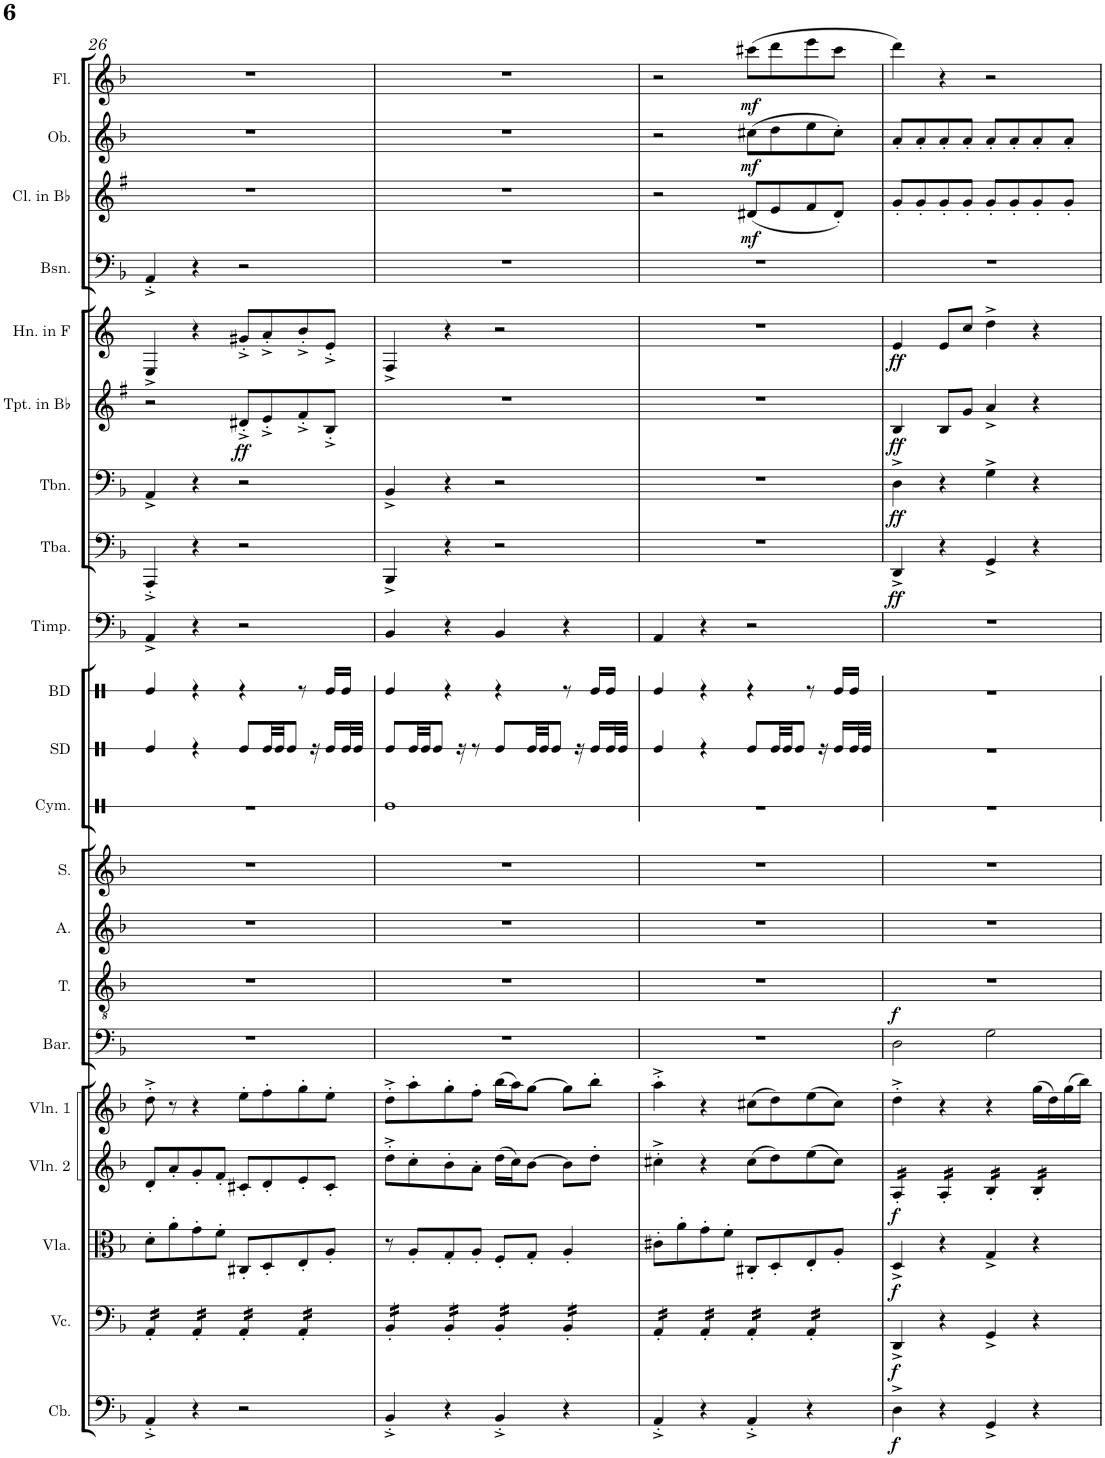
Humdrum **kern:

**kern	**dynam	**kern	**dynam	**kern	**dynam	**kern	**dynam	**kern	**kern	**dynam	**kern	**kern	**kern	**kern	**kern	**kern	**kern	**kern	**dynam	**kern	**dynam	**kern	**dynam	**kern	**dynam	**kern	**kern	**dynam	**kern	**dynam	**kern	**dynam
*part21	*part21	*part20	*part20	*part19	*part19	*part18	*part18	*part17	*part16	*part16	*part15	*part14	*part13	*part12	*part11	*part10	*part9	*part8	*part8	*part7	*part7	*part6	*part6	*part5	*part5	*part4	*part3	*part3	*part2	*part2	*part1	*part1
*staff21	*staff21	*staff20	*staff20	*staff19	*staff19	*staff18	*staff18	*staff17	*staff16	*staff16	*staff15	*staff14	*staff13	*staff12	*staff11	*staff10	*staff9	*staff8	*staff8	*staff7	*staff7	*staff6	*staff6	*staff5	*staff5	*staff4	*staff3	*staff3	*staff2	*staff2	*staff1	*staff1
*I"Contrabass	*	*I"Violoncello	*	*I"Viola	*	*I"Violin II	*	*I"Violin I	*I"Baritone	*	*I"Tenor	*I"Alto	*I"Soprano	*I"Cymbals	*I"Snare Drum	*I"Bass Drum	*I"Timpani	*I"Tuba	*	*I"Trombone	*	*I"Trumpet in Bb	*	*I"Horn in F	*	*I"Bassoon	*I"Clarinet in Bb	*	*I"Oboe	*	*I"Flute	*
*I'Cb.	*	*I'Vc.	*	*I'Vla.	*	*I'Vln. 2	*	*I'Vln. 1	*I'Bar.	*	*I'T.	*I'A.	*I'S.	*I'Cym.	*I'SD	*I'BD	*I'Timp.	*I'Tba.	*	*I'Tbn.	*	*I'Tpt. in Bb	*	*I'Hn. in F	*	*I'Bsn.	*I'Cl. in Bb	*	*I'Ob.	*	*I'Fl.	*
!!LO:PB:g=z
*clefF4	*	*clefF4	*	*clefC3	*	*clefG2	*	*clefG2	*clefF4	*	*clefGv2	*clefG2	*clefG2	*clefX	*clefX	*clefX	*clefF4	*clefF4	*	*clefF4	*	*clefG2	*	*clefG2	*	*clefF4	*clefG2	*	*clefG2	*	*clefG2	*
*Trd7c12	*	*	*	*	*	*	*	*	*	*	*	*	*	*	*	*	*	*	*	*	*	*Trd1c2	*	*Trd4c7	*	*	*Trd1c2	*	*	*	*	*
*k[b-]	*	*k[b-]	*	*k[b-]	*	*k[b-]	*	*k[b-]	*k[b-]	*	*k[b-]	*k[b-]	*k[b-]	*k[]	*k[]	*k[]	*k[b-]	*k[b-]	*	*k[b-]	*	*k[f#]	*	*k[]	*	*k[b-]	*k[f#]	*	*k[b-]	*	*k[b-]	*
*M4/4	*	*M4/4	*	*M4/4	*	*M4/4	*	*M4/4	*M4/4	*	*M4/4	*M4/4	*M4/4	*M4/4	*M4/4	*M4/4	*M4/4	*M4/4	*	*M4/4	*	*M4/4	*	*M4/4	*	*M4/4	*M4/4	*	*M4/4	*	*M4/4	*
=26	=26	=26	=26	=26	=26	=26	=26	=26	=26	=26	=26	=26	=26	=26	=26	=26	=26	=26	=26	=26	=26	=26	=26	=26	=26	=26	=26	=26	=26	=26	=26	=26
*	*	*tremolo	*	*	*	*	*	*	*	*	*	*	*	*	*	*	*	*	*	*	*	*	*	*	*	*	*	*	*	*	*	*
4AA'^/	.	16AA'/LL	.	8d'\L	.	8d'/L	.	8dd'^\	1r	.	1r	1r	1r	1r	4Re/	4Re/	4AA^/	4AAA'^/	.	4AA^/	.	2r	.	4E^/	.	4AA'^/	1r	.	1r	.	1r	.
.	.	16AA'/	.	.	.	.	.	.	.	.	.	.	.	.	.	.	.	.	.	.	.	.	.	.	.	.	.	.	.	.	.	.
.	.	16AA'/	.	8a'\	.	8a'/	.	8r	.	.	.	.	.	.	.	.	.	.	.	.	.	.	.	.	.	.	.	.	.	.	.	.
.	.	16AA'/JJ	.	.	.	.	.	.	.	.	.	.	.	.	.	.	.	.	.	.	.	.	.	.	.	.	.	.	.	.	.	.
4r	.	16AA'/LL	.	8g'\	.	8g'/	.	4r	.	.	.	.	.	.	4r	4r	4r	4r	.	4r	.	.	.	4r	.	4r	.	.	.	.	.	.
.	.	16AA'/	.	.	.	.	.	.	.	.	.	.	.	.	.	.	.	.	.	.	.	.	.	.	.	.	.	.	.	.	.	.
.	.	16AA'/	.	8f'\J	.	8f'/J	.	.	.	.	.	.	.	.	.	.	.	.	.	.	.	.	.	.	.	.	.	.	.	.	.	.
.	.	16AA'/JJ	.	.	.	.	.	.	.	.	.	.	.	.	.	.	.	.	.	.	.	.	.	.	.	.	.	.	.	.	.	.
!	!	!	!	!	!	!	!	!	!	!	!	!	!	!	!	!	!	!	!	!	!	!	!LO:DY:b	!	!	!	!	!	!	!	!	!
2r	.	16AA'/LL	.	8C#X'/L	.	8c#X'/L	.	8ee'\L	.	.	.	.	.	.	8Re/L	4r	2r	2r	.	2r	.	8d#X'^/L	ff	8g#X'^/L	.	2r	.	.	.	.	.	.
.	.	16AA'/	.	.	.	.	.	.	.	.	.	.	.	.	.	.	.	.	.	.	.	.	.	.	.	.	.	.	.	.	.	.
.	.	16AA'/	.	8D'/	.	8d'/	.	8ff'\	.	.	.	.	.	.	32Re/LL	.	.	.	.	.	.	8e'^/	.	8a'^/	.	.	.	.	.	.	.	.
.	.	.	.	.	.	.	.	.	.	.	.	.	.	.	32Re/JJ	.	.	.	.	.	.	.	.	.	.	.	.	.	.	.	.	.
.	.	16AA'/JJ	.	.	.	.	.	.	.	.	.	.	.	.	8Re/J	.	.	.	.	.	.	.	.	.	.	.	.	.	.	.	.	.
.	.	16AA'/LL	.	8E'/	.	8e'/	.	8gg'\	.	.	.	.	.	.	.	8r	.	.	.	.	.	8f#'^/	.	8b'^/	.	.	.	.	.	.	.	.
.	.	16AA'/	.	.	.	.	.	.	.	.	.	.	.	.	16r	.	.	.	.	.	.	.	.	.	.	.	.	.	.	.	.	.
.	.	16AA'/	.	8A'/J	.	8c#'/J	.	8ee'\J	.	.	.	.	.	.	16Re/LL	16Re/LL	.	.	.	.	.	8B'^/J	.	8e'^/J	.	.	.	.	.	.	.	.
.	.	16AA'/JJ	.	.	.	.	.	.	.	.	.	.	.	.	32Re/L	16Re/JJ	.	.	.	.	.	.	.	.	.	.	.	.	.	.	.	.
.	.	.	.	.	.	.	.	.	.	.	.	.	.	.	32Re/JJJ	.	.	.	.	.	.	.	.	.	.	.	.	.	.	.	.	.
=27	=27	=27	=27	=27	=27	=27	=27	=27	=27	=27	=27	=27	=27	=27	=27	=27	=27	=27	=27	=27	=27	=27	=27	=27	=27	=27	=27	=27	=27	=27	=27	=27
4BB-'^/	.	16BB-'/LL	.	8r	.	8dd'^\L	.	8dd'^\L	1r	.	1r	1r	1r	1Re	8Re/L	4Re/	4BB-/	4BBB-^/	.	4BB-^/	.	1r	.	4F^/	.	1r	1r	.	1r	.	1r	.
.	.	16BB-'/	.	.	.	.	.	.	.	.	.	.	.	.	.	.	.	.	.	.	.	.	.	.	.	.	.	.	.	.	.	.
.	.	16BB-'/	.	8A'/L	.	8cc'\	.	8aa'\	.	.	.	.	.	.	32Re/LL	.	.	.	.	.	.	.	.	.	.	.	.	.	.	.	.	.
.	.	.	.	.	.	.	.	.	.	.	.	.	.	.	32Re/JJ	.	.	.	.	.	.	.	.	.	.	.	.	.	.	.	.	.
.	.	16BB-'/JJ	.	.	.	.	.	.	.	.	.	.	.	.	8Re/J	.	.	.	.	.	.	.	.	.	.	.	.	.	.	.	.	.
4r	.	16BB-'/LL	.	8G'/	.	8b-'\	.	8gg'\	.	.	.	.	.	.	.	4r	4r	4r	.	4r	.	.	.	4r	.	.	.	.	.	.	.	.
.	.	16BB-'/	.	.	.	.	.	.	.	.	.	.	.	.	16r	.	.	.	.	.	.	.	.	.	.	.	.	.	.	.	.	.
.	.	16BB-'/	.	8A'/J	.	8a'\J	.	8ff'\J	.	.	.	.	.	.	8r	.	.	.	.	.	.	.	.	.	.	.	.	.	.	.	.	.
.	.	16BB-'/JJ	.	.	.	.	.	.	.	.	.	.	.	.	.	.	.	.	.	.	.	.	.	.	.	.	.	.	.	.	.	.
4BB-'^/	.	16BB-'/LL	.	8F'/L	.	(16dd\LL	.	(16bb-\LL	.	.	.	.	.	.	8Re/L	4r	4BB-/	2r	.	2r	.	.	.	2r	.	.	.	.	.	.	.	.
.	.	16BB-'/	.	.	.	16cc\J)	.	16aa\J)	.	.	.	.	.	.	.	.	.	.	.	.	.	.	.	.	.	.	.	.	.	.	.	.
.	.	16BB-'/	.	8G'/J	.	[8b-\J	.	[8gg\J	.	.	.	.	.	.	32Re/LL	.	.	.	.	.	.	.	.	.	.	.	.	.	.	.	.	.
.	.	.	.	.	.	.	.	.	.	.	.	.	.	.	32Re/JJ	.	.	.	.	.	.	.	.	.	.	.	.	.	.	.	.	.
.	.	16BB-'/JJ	.	.	.	.	.	.	.	.	.	.	.	.	8Re/J	.	.	.	.	.	.	.	.	.	.	.	.	.	.	.	.	.
4r	.	16BB-'/LL	.	4A'/	.	8b-\L]	.	8gg\L]	.	.	.	.	.	.	.	8r	4r	.	.	.	.	.	.	.	.	.	.	.	.	.	.	.
.	.	16BB-'/	.	.	.	.	.	.	.	.	.	.	.	.	16r	.	.	.	.	.	.	.	.	.	.	.	.	.	.	.	.	.
.	.	16BB-'/	.	.	.	8dd'\J	.	8bb-'\J	.	.	.	.	.	.	16Re/LL	16Re/LL	.	.	.	.	.	.	.	.	.	.	.	.	.	.	.	.
.	.	16BB-'/JJ	.	.	.	.	.	.	.	.	.	.	.	.	32Re/L	16Re/JJ	.	.	.	.	.	.	.	.	.	.	.	.	.	.	.	.
.	.	.	.	.	.	.	.	.	.	.	.	.	.	.	32Re/JJJ	.	.	.	.	.	.	.	.	.	.	.	.	.	.	.	.	.
=28	=28	=28	=28	=28	=28	=28	=28	=28	=28	=28	=28	=28	=28	=28	=28	=28	=28	=28	=28	=28	=28	=28	=28	=28	=28	=28	=28	=28	=28	=28	=28	=28
4AA'^/	.	16AA'/LL	.	8c#X'\L	.	4cc#X'^\	.	4aa'^\	1r	.	1r	1r	1r	1r	4Re/	4Re/	4AA/	1r	.	1r	.	1r	.	1r	.	1r	2r	.	2r	.	2r	.
.	.	16AA'/	.	.	.	.	.	.	.	.	.	.	.	.	.	.	.	.	.	.	.	.	.	.	.	.	.	.	.	.	.	.
.	.	16AA'/	.	8a'\	.	.	.	.	.	.	.	.	.	.	.	.	.	.	.	.	.	.	.	.	.	.	.	.	.	.	.	.
.	.	16AA'/JJ	.	.	.	.	.	.	.	.	.	.	.	.	.	.	.	.	.	.	.	.	.	.	.	.	.	.	.	.	.	.
4r	.	16AA'/LL	.	8g'\	.	4r	.	4r	.	.	.	.	.	.	4r	4r	4r	.	.	.	.	.	.	.	.	.	.	.	.	.	.	.
.	.	16AA'/	.	.	.	.	.	.	.	.	.	.	.	.	.	.	.	.	.	.	.	.	.	.	.	.	.	.	.	.	.	.
.	.	16AA'/	.	8f'\J	.	.	.	.	.	.	.	.	.	.	.	.	.	.	.	.	.	.	.	.	.	.	.	.	.	.	.	.
.	.	16AA'/JJ	.	.	.	.	.	.	.	.	.	.	.	.	.	.	.	.	.	.	.	.	.	.	.	.	.	.	.	.	.	.
!	!	!	!	!	!	!	!	!	!	!	!	!	!	!	!	!	!	!	!	!	!	!	!	!	!	!	!	!LO:DY:b	!	!LO:DY:b	!	!LO:DY:b
4AA'^/	.	16AA'/LL	.	8C#X'/L	.	(8cc#\L	.	(8cc#X\L	.	.	.	.	.	.	8Re/L	4r	2r	.	.	.	.	.	.	.	.	.	(8d#X/L	mf	(8cc#X\L	mf	(8ccc#X\L	mf
.	.	16AA'/	.	.	.	.	.	.	.	.	.	.	.	.	.	.	.	.	.	.	.	.	.	.	.	.	.	.	.	.	.	.
.	.	16AA'/	.	8D'/	.	8dd\)	.	8dd\)	.	.	.	.	.	.	32Re/LL	.	.	.	.	.	.	.	.	.	.	.	8e/	.	8dd\	.	8ddd\	.
.	.	.	.	.	.	.	.	.	.	.	.	.	.	.	32Re/JJ	.	.	.	.	.	.	.	.	.	.	.	.	.	.	.	.	.
.	.	16AA'/JJ	.	.	.	.	.	.	.	.	.	.	.	.	8Re/J	.	.	.	.	.	.	.	.	.	.	.	.	.	.	.	.	.
4r	.	16AA'/LL	.	8E'/	.	(8ee\	.	(8ee\	.	.	.	.	.	.	.	8r	.	.	.	.	.	.	.	.	.	.	8f#/	.	8ee\	.	8eee\	.
.	.	16AA'/	.	.	.	.	.	.	.	.	.	.	.	.	16r	.	.	.	.	.	.	.	.	.	.	.	.	.	.	.	.	.
.	.	16AA'/	.	8A'/J	.	8cc#\J)	.	8cc#\J)	.	.	.	.	.	.	16Re/LL	16Re/LL	.	.	.	.	.	.	.	.	.	.	8d#'/J)	.	8cc#'\J)	.	8ccc#\J	.
.	.	16AA'/JJ	.	.	.	.	.	.	.	.	.	.	.	.	32Re/L	16Re/JJ	.	.	.	.	.	.	.	.	.	.	.	.	.	.	.	.
*	*	*Xtremolo	*	*	*	*	*	*	*	*	*	*	*	*	*	*	*	*	*	*	*	*	*	*	*	*	*	*	*	*	*	*
.	.	.	.	.	.	.	.	.	.	.	.	.	.	.	32Re/JJJ	.	.	.	.	.	.	.	.	.	.	.	.	.	.	.	.	.
=29	=29	=29	=29	=29	=29	=29	=29	=29	=29	=29	=29	=29	=29	=29	=29	=29	=29	=29	=29	=29	=29	=29	=29	=29	=29	=29	=29	=29	=29	=29	=29	=29
!	!LO:DY:b	!	!LO:DY:b	!	!LO:DY:b	!	!LO:DY:b	!	!	!LO:DY:a	!	!	!	!	!	!	!	!	!LO:DY:b	!	!LO:DY:b	!	!LO:DY:b	!	!LO:DY:b	!	!	!	!	!	!	!
*	*	*	*	*	*	*tremolo	*	*	*	*	*	*	*	*	*	*	*	*	*	*	*	*	*	*	*	*	*	*	*	*	*	*
4D^\	f	4DD^/	f	4D^/	f	16A'/LL	f	4dd'^\	2D\	f	1r	1r	1r	1r	1r	1r	1r	4DD^/	ff	4D^\	ff	4B/	ff	4e/	ff	1r	8g'/L	.	8a'/L	.	4ddd\)	.
.	.	.	.	.	.	16A'/	.	.	.	.	.	.	.	.	.	.	.	.	.	.	.	.	.	.	.	.	.	.	.	.	.	.
.	.	.	.	.	.	16A'/	.	.	.	.	.	.	.	.	.	.	.	.	.	.	.	.	.	.	.	.	8g'/	.	8a'/	.	.	.
.	.	.	.	.	.	16A'/JJ	.	.	.	.	.	.	.	.	.	.	.	.	.	.	.	.	.	.	.	.	.	.	.	.	.	.
4r	.	4r	.	4r	.	16A'/LL	.	4r	.	.	.	.	.	.	.	.	.	4r	.	4r	.	8B/L	.	8e/L	.	.	8g'/	.	8a'/	.	4r	.
.	.	.	.	.	.	16A'/	.	.	.	.	.	.	.	.	.	.	.	.	.	.	.	.	.	.	.	.	.	.	.	.	.	.
.	.	.	.	.	.	16A'/	.	.	.	.	.	.	.	.	.	.	.	.	.	.	.	8g/J	.	8cc/J	.	.	8g'/J	.	8a'/J	.	.	.
.	.	.	.	.	.	16A'/JJ	.	.	.	.	.	.	.	.	.	.	.	.	.	.	.	.	.	.	.	.	.	.	.	.	.	.
4GG^/	.	4GG^/	.	4G^/	.	16B-'/LL	.	4r	2G\	.	.	.	.	.	.	.	.	4GG^/	.	4G^\	.	4a^/	.	4dd^\	.	.	8g'/L	.	8a'/L	.	2r	.
.	.	.	.	.	.	16B-'/	.	.	.	.	.	.	.	.	.	.	.	.	.	.	.	.	.	.	.	.	.	.	.	.	.	.
.	.	.	.	.	.	16B-'/	.	.	.	.	.	.	.	.	.	.	.	.	.	.	.	.	.	.	.	.	8g'/	.	8a'/	.	.	.
.	.	.	.	.	.	16B-'/JJ	.	.	.	.	.	.	.	.	.	.	.	.	.	.	.	.	.	.	.	.	.	.	.	.	.	.
4r	.	4r	.	4r	.	16B-'/LL	.	(16gg\LL	.	.	.	.	.	.	.	.	.	4r	.	4r	.	4r	.	4r	.	.	8g'/	.	8a'/	.	.	.
.	.	.	.	.	.	16B-'/	.	16dd\)	.	.	.	.	.	.	.	.	.	.	.	.	.	.	.	.	.	.	.	.	.	.	.	.
.	.	.	.	.	.	16B-'/	.	(16gg\	.	.	.	.	.	.	.	.	.	.	.	.	.	.	.	.	.	.	8g'/J	.	8a'/J	.	.	.
.	.	.	.	.	.	16B-'/JJ	.	16bb-\JJ)	.	.	.	.	.	.	.	.	.	.	.	.	.	.	.	.	.	.	.	.	.	.	.	.
*	*	*	*	*	*	*Xtremolo	*	*	*	*	*	*	*	*	*	*	*	*	*	*	*	*	*	*	*	*	*	*	*	*	*	*
=	=	=	=	=	=	=	=	=	=	=	=	=	=	=	=	=	=	=	=	=	=	=	=	=	=	=	=	=	=	=	=	=
*-	*-	*-	*-	*-	*-	*-	*-	*-	*-	*-	*-	*-	*-	*-	*-	*-	*-	*-	*-	*-	*-	*-	*-	*-	*-	*-	*-	*-	*-	*-	*-	*-
